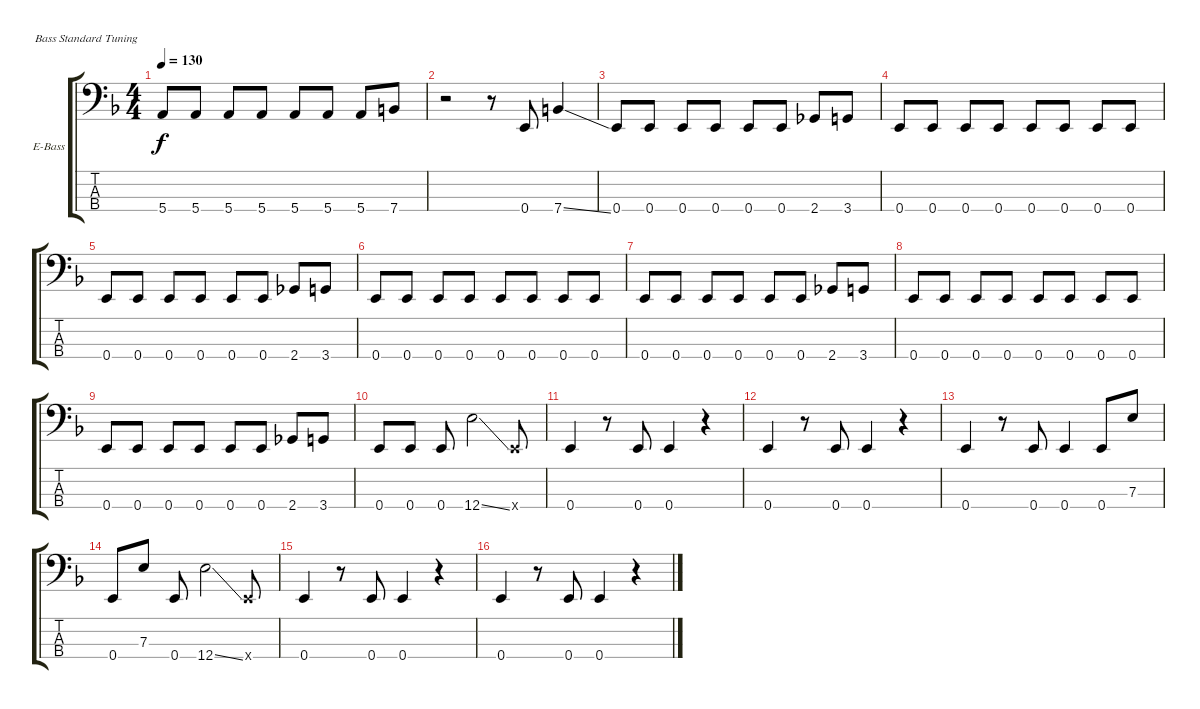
\bracketExtendMode groupsimilarinstruments
\firstSystemTrackNameOrientation horizontal
\otherSystemsTrackNameOrientation horizontal
\track ("Алексей Харьков" "E-Bass") {instrument electricbasspick}
\staff {score tabs}
\tuning (G2 D2 A1 E1)
\ts (4 4)
\tempo 130
\clef f4
\ks f
5.4{t}.8{dy f} 5.4.8 5.4.8 5.4.8 5.4.8 5.4.8 5.4.8 7.4.8 |
r.2 r.8 0.4.8 7.4{ss}.4 |
0.4.8 0.4.8 0.4.8 0.4.8 0.4.8 0.4.8 2.4.8 3.4.8 |
0.4.8 0.4.8 0.4.8 0.4.8 0.4.8 0.4.8 0.4.8 0.4.8 |
0.4.8 0.4.8 0.4.8 0.4.8 0.4.8 0.4.8 2.4.8 3.4.8 |
0.4.8 0.4.8 0.4.8 0.4.8 0.4.8 0.4.8 0.4.8 0.4.8 |
0.4.8 0.4.8 0.4.8 0.4.8 0.4.8 0.4.8 2.4.8 3.4.8 |
0.4.8 0.4.8 0.4.8 0.4.8 0.4.8 0.4.8 0.4.8 0.4.8 |
0.4.8 0.4.8 0.4.8 0.4.8 0.4.8 0.4.8 2.4.8 3.4.8 |
0.4.8 0.4.8 0.4.8 12.4{ss}.2 0.4{x}.8 |
0.4.4 r.8 0.4.8 0.4.4 r.4 |
0.4.4 r.8 0.4.8 0.4.4 r.4 |
0.4.4 r.8 0.4.8 0.4.4 0.4.8 7.3.8 |
0.4.8 7.3.8 0.4.8 12.4{ss}.2 0.4{x}.8 |
0.4.4 r.8 0.4.8 0.4.4 r.4 |
0.4.4 r.8 0.4.8 0.4.4 r.4
